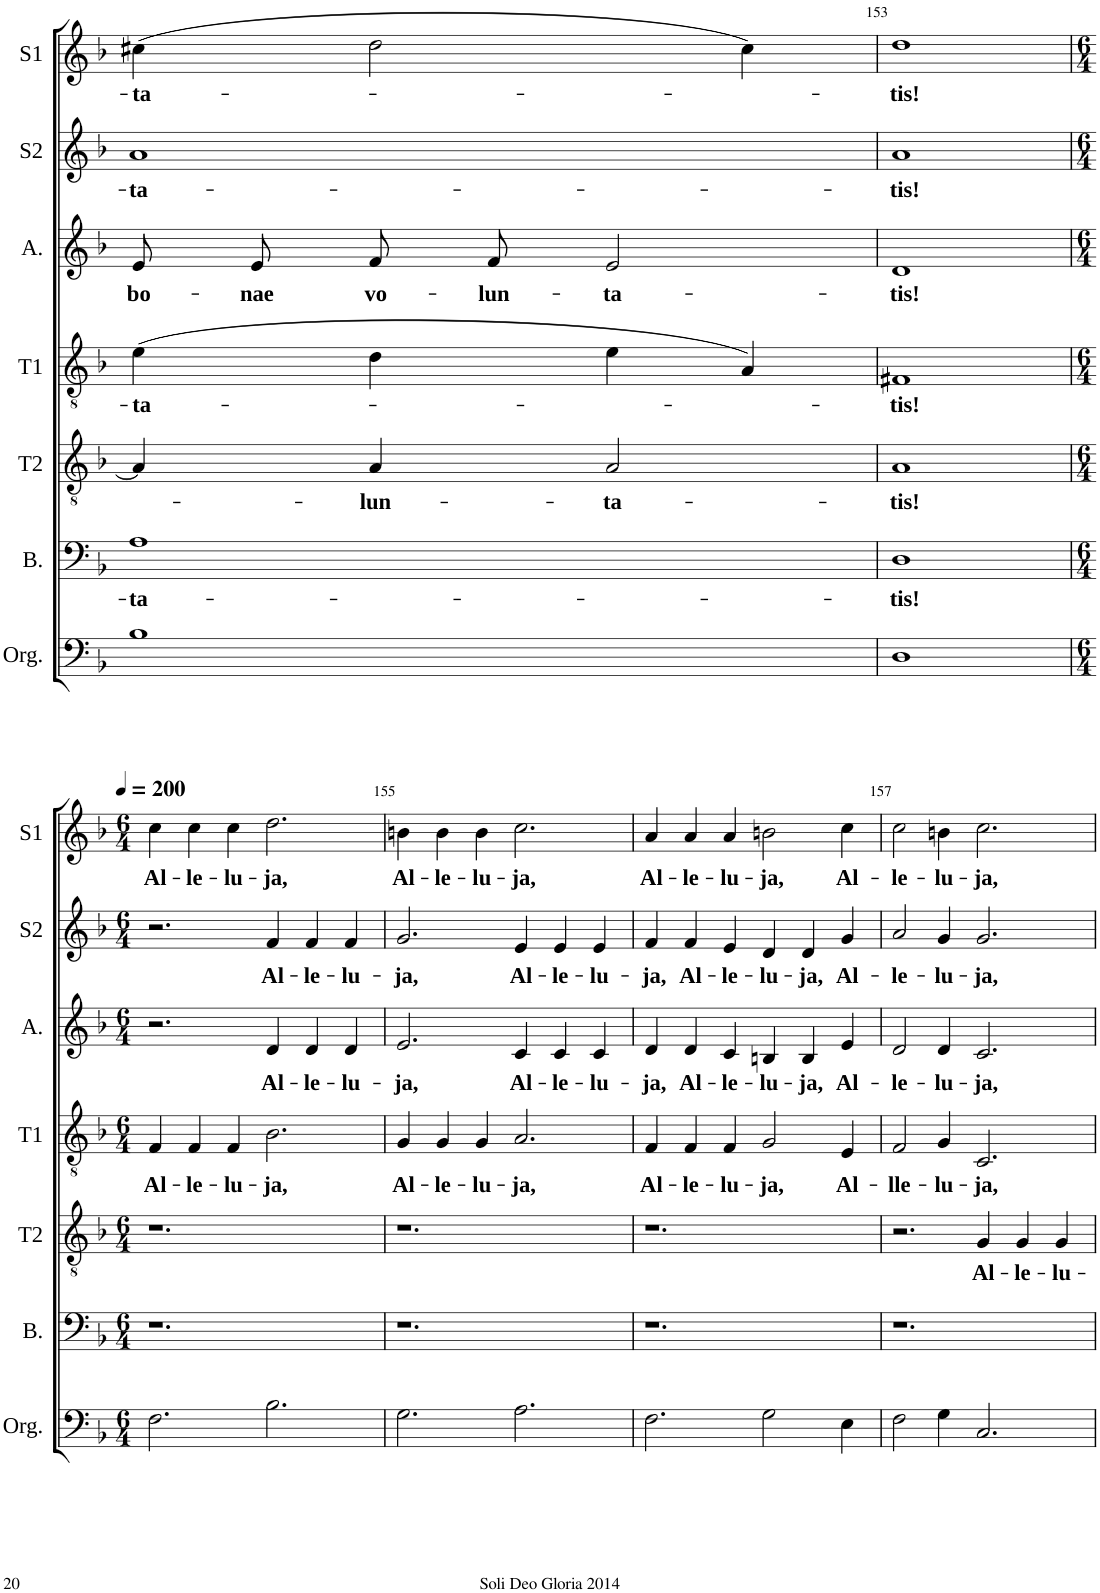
**kern	**kern	**text	**kern	**text	**kern	**text	**kern	**text	**kern	**text	**kern	**text
*part7	*part6	*part6	*part5	*part5	*part4	*part4	*part3	*part3	*part2	*part2	*part1	*part1
*staff7	*staff6	*staff6	*staff5	*staff5	*staff4	*staff4	*staff3	*staff3	*staff2	*staff2	*staff1	*staff1
*I"Organ	*I"Bass	*	*I"Tenor II	*	*I"Tenor I	*	*I"Alto	*	*I"Soprano II	*	*I"Soprano I	*
*I'Org.	*I'B.	*	*I'T2	*	*I'T1	*	*I'A.	*	*I'S2	*	*I'S1	*
!!LO:PB:g=z
*clefF4	*clefF4	*	*clefGv2	*	*clefGv2	*	*clefG2	*	*clefG2	*	*clefG2	*
*k[b-]	*k[b-]	*	*k[b-]	*	*k[b-]	*	*k[b-]	*	*k[b-]	*	*k[b-]	*
*M4/4	*M4/4	*	*M4/4	*	*M4/4	*	*M4/4	*	*M4/4	*	*M4/4	*
*met(c|)	*met(c|)	*	*met(c|)	*	*met(c|)	*	*met(c|)	*	*met(c|)	*	*met(c|)	*
=152	=152	=152	=152	=152	=152	=152	=152	=152	=152	=152	=152	=152
!	!	!LO:LY:b	!	!	!	!LO:LY:b	!	!LO:LY:b	!	!LO:LY:b	!	!LO:LY:b
1B-	1A	-ta-	4A/]	.	(4e\	-ta-	8e/L	bo-	1a	-ta-	(4cc#X\	-ta-
!	!	!	!	!	!	!	!	!LO:LY:b	!	!	!	!
.	.	.	.	.	.	.	8e/J	-nae	.	.	.	.
!	!	!	!	!LO:LY:b	!	!	!	!LO:LY:b	!	!	!	!
.	.	.	4A/	-lun-	4d\	.	8f/L	vo-	.	.	2dd\	.
!	!	!	!	!	!	!	!	!LO:LY:b	!	!	!	!
.	.	.	.	.	.	.	8f/J	-lun-	.	.	.	.
!	!	!	!	!LO:LY:b	!	!	!	!LO:LY:b	!	!	!	!
.	.	.	2A/	-ta-	4e\	.	2e/	-ta-	.	.	.	.
.	.	.	.	.	4A/)	.	.	.	.	.	4cc#\)	.
=153	=153	=153	=153	=153	=153	=153	=153	=153	=153	=153	=153	=153
!	!	!LO:LY:b	!	!LO:LY:b	!	!LO:LY:b	!	!LO:LY:b	!	!LO:LY:b	!	!LO:LY:b
1D	1D	-tis!	1A	-tis!	1F#X	-tis!	1d	-tis!	1a	-tis!	1dd	-tis!
!!LO:LB:g=z
=154	=154	=154	=154	=154	=154	=154	=154	=154	=154	=154	=154	=154
*M6/4	*M6/4	*	*M6/4	*	*M6/4	*	*M6/4	*	*M6/4	*	*M6/4	*
*	*	*	*	*	*	*	*	*	*	*	*MM200	*
!	!	!	!	!	!	!LO:LY:b	!	!	!	!	!	!LO:LY:b
2.F\	1.r	.	1.r	.	4F/	Al-	2.r	.	2.r	.	4cc\	Al-
!	!	!	!	!	!	!LO:LY:b	!	!	!	!	!	!LO:LY:b
.	.	.	.	.	4F/	-le-	.	.	.	.	4cc\	-le-
!	!	!	!	!	!	!LO:LY:b	!	!	!	!	!	!LO:LY:b
.	.	.	.	.	4F/	-lu-	.	.	.	.	4cc\	-lu-
!	!	!	!	!	!	!LO:LY:b	!	!LO:LY:b	!	!LO:LY:b	!	!LO:LY:b
2.B-\	.	.	.	.	2.B-\	-ja,	4d/	Al-	4f/	Al-	2.dd\	-ja,
!	!	!	!	!	!	!	!	!LO:LY:b	!	!LO:LY:b	!	!
.	.	.	.	.	.	.	4d/	-le-	4f/	-le-	.	.
!	!	!	!	!	!	!	!	!LO:LY:b	!	!LO:LY:b	!	!
.	.	.	.	.	.	.	4d/	-lu-	4f/	-lu-	.	.
=155	=155	=155	=155	=155	=155	=155	=155	=155	=155	=155	=155	=155
!	!	!	!	!	!	!LO:LY:b	!	!LO:LY:b	!	!LO:LY:b	!	!LO:LY:b
2.G\	1.r	.	1.r	.	4G/	Al-	2.e/	-ja,	2.g/	-ja,	4bn\	Al-
!	!	!	!	!	!	!LO:LY:b	!	!	!	!	!	!LO:LY:b
.	.	.	.	.	4G/	-le-	.	.	.	.	4b\	-le-
!	!	!	!	!	!	!LO:LY:b	!	!	!	!	!	!LO:LY:b
.	.	.	.	.	4G/	-lu-	.	.	.	.	4b\	-lu-
!	!	!	!	!	!	!LO:LY:b	!	!LO:LY:b	!	!LO:LY:b	!	!LO:LY:b
2.A\	.	.	.	.	2.A/	-ja,	4c/	Al-	4e/	Al-	2.cc\	-ja,
!	!	!	!	!	!	!	!	!LO:LY:b	!	!LO:LY:b	!	!
.	.	.	.	.	.	.	4c/	-le-	4e/	-le-	.	.
!	!	!	!	!	!	!	!	!LO:LY:b	!	!LO:LY:b	!	!
.	.	.	.	.	.	.	4c/	-lu-	4e/	-lu-	.	.
=156	=156	=156	=156	=156	=156	=156	=156	=156	=156	=156	=156	=156
!	!	!	!	!	!	!LO:LY:b	!	!LO:LY:b	!	!LO:LY:b	!	!LO:LY:b
2.F\	1.r	.	1.r	.	4F/	Al-	4d/	-ja,	4f/	-ja,	4a/	Al-
!	!	!	!	!	!	!LO:LY:b	!	!LO:LY:b	!	!LO:LY:b	!	!LO:LY:b
.	.	.	.	.	4F/	-le-	4d/	Al-	4f/	Al-	4a/	-le-
!	!	!	!	!	!	!LO:LY:b	!	!LO:LY:b	!	!LO:LY:b	!	!LO:LY:b
.	.	.	.	.	4F/	-lu-	4c/	-le-	4e/	-le-	4a/	-lu-
!	!	!	!	!	!	!LO:LY:b	!	!LO:LY:b	!	!LO:LY:b	!	!LO:LY:b
2G\	.	.	.	.	2G/	-ja,	4Bn/	-lu-	4d/	-lu-	2bn\	-ja,
!	!	!	!	!	!	!	!	!LO:LY:b	!	!LO:LY:b	!	!
.	.	.	.	.	.	.	4B/	-ja,	4d/	-ja,	.	.
!	!	!	!	!	!	!LO:LY:b	!	!LO:LY:b	!	!LO:LY:b	!	!LO:LY:b
4E\	.	.	.	.	4E/	Al-	4e/	Al-	4g/	Al-	4cc\	Al-
=157	=157	=157	=157	=157	=157	=157	=157	=157	=157	=157	=157	=157
!	!	!	!	!	!	!LO:LY:b	!	!LO:LY:b	!	!LO:LY:b	!	!LO:LY:b
2F\	1.r	.	2.r	.	2F/	-lle-	2d/	-le-	2a/	-le-	2cc\	-le-
!	!	!	!	!	!	!LO:LY:b	!	!LO:LY:b	!	!LO:LY:b	!	!LO:LY:b
4G\	.	.	.	.	4G/	-lu-	4d/	-lu-	4g/	-lu-	4bn\	-lu-
!	!	!	!	!LO:LY:b	!	!LO:LY:b	!	!LO:LY:b	!	!LO:LY:b	!	!LO:LY:b
2.C/	.	.	4G/	Al-	2.C/	-ja,	2.c/	-ja,	2.g/	-ja,	2.cc\	-ja,
!	!	!	!	!LO:LY:b	!	!	!	!	!	!	!	!
.	.	.	4G/	-le-	.	.	.	.	.	.	.	.
!	!	!	!	!LO:LY:b	!	!	!	!	!	!	!	!
.	.	.	4G/	-lu-	.	.	.	.	.	.	.	.
=	=	=	=	=	=	=	=	=	=	=	=	=
*-	*-	*-	*-	*-	*-	*-	*-	*-	*-	*-	*-	*-
